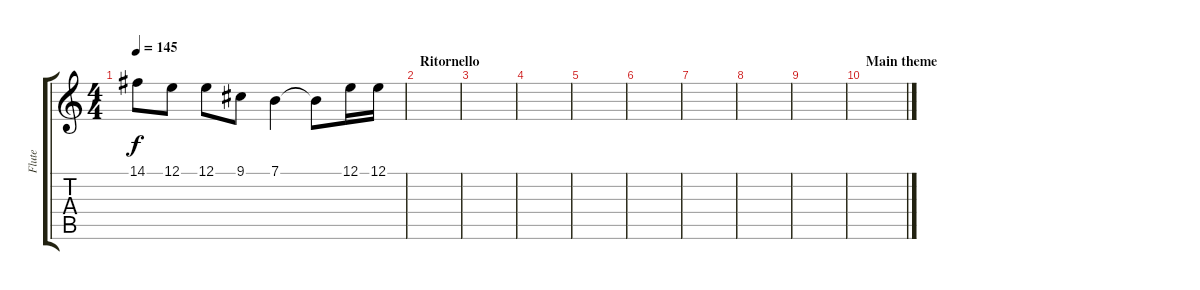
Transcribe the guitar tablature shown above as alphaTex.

\track ("Flute" "Flute") {instrument piccolo}
\staff {score tabs}
\tuning (E4 B3 G3 D3 A2 E2) {hide}
\ts (4 4)
\tempo 145
\clef g2
\ks c
14.1.8{dy f} 12.1.8 12.1.8 9.1.8 7.1.4 7.1{t}.8 12.1.16 12.1.16 |
\section ("" "Ritornello")
|
|
|
|
|
|
|
|
\section ("" "Main theme")
